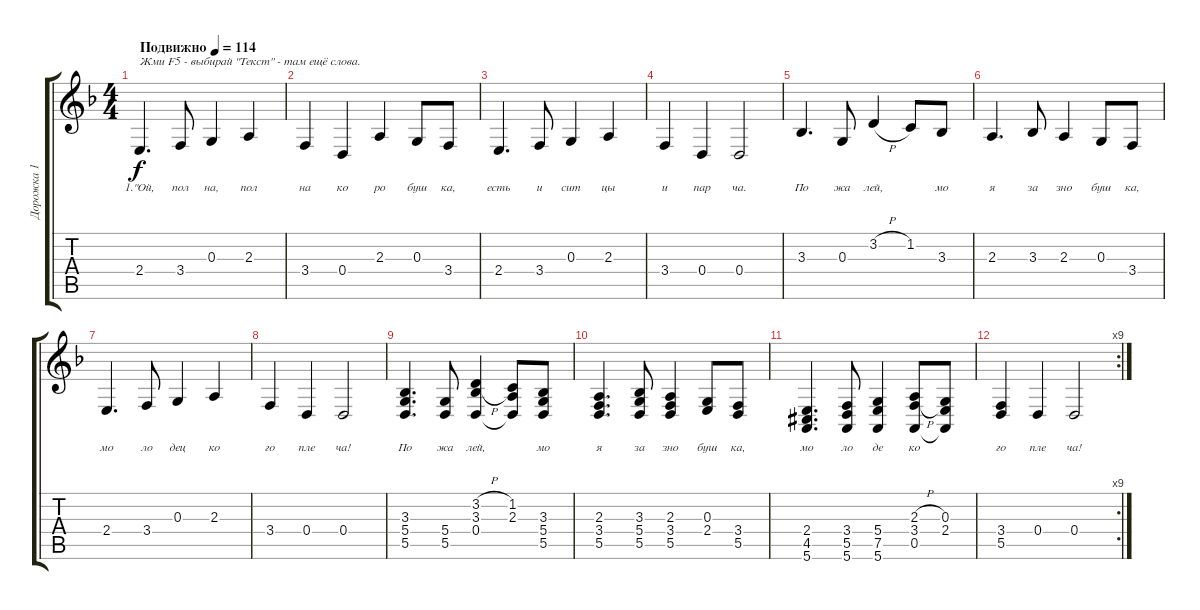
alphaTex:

\track ("Дорожка 1" "Дорожка 1") {instrument tuba}
\staff {score tabs}
\tuning (E4 B3 G3 D3 A2 E2) {hide}
\ts (4 4)
\tempo (114 "Подвижно")
\clef g2
\ks f
2.4.4{d txt "Жми F5 - выбирай \"Текст\" - там ещё слова." lyrics (0 "1.\"Ой,") lyrics (1 "") lyrics (2 "") lyrics (3 "") lyrics (4 "") dy f instrument tuba} 3.4.8{lyrics (0 "пол") lyrics (1 "") lyrics (2 "") lyrics (3 "") lyrics (4 "")} 0.3.4{lyrics (0 "на,") lyrics (1 "") lyrics (2 "") lyrics (3 "") lyrics (4 "")} 2.3.4{lyrics (0 "пол") lyrics (1 "") lyrics (2 "") lyrics (3 "") lyrics (4 "")} |
3.4.4{lyrics (0 "на") lyrics (1 "") lyrics (2 "") lyrics (3 "") lyrics (4 "")} 0.4.4{lyrics (0 "ко") lyrics (1 "") lyrics (2 "") lyrics (3 "") lyrics (4 "")} 2.3.4{lyrics (0 "ро") lyrics (1 "") lyrics (2 "") lyrics (3 "") lyrics (4 "")} 0.3.8{lyrics (0 "буш") lyrics (1 "") lyrics (2 "") lyrics (3 "") lyrics (4 "")} 3.4.8{lyrics (0 "ка,") lyrics (1 "") lyrics (2 "") lyrics (3 "") lyrics (4 "")} |
2.4.4{d lyrics (0 "есть") lyrics (1 "") lyrics (2 "") lyrics (3 "") lyrics (4 "")} 3.4.8{lyrics (0 "и") lyrics (1 "") lyrics (2 "") lyrics (3 "") lyrics (4 "")} 0.3.4{lyrics (0 "сит") lyrics (1 "") lyrics (2 "") lyrics (3 "") lyrics (4 "")} 2.3.4{lyrics (0 "цы") lyrics (1 "") lyrics (2 "") lyrics (3 "") lyrics (4 "")} |
3.4.4{lyrics (0 "и") lyrics (1 "") lyrics (2 "") lyrics (3 "") lyrics (4 "")} 0.4.4{lyrics (0 "пар") lyrics (1 "") lyrics (2 "") lyrics (3 "") lyrics (4 "")} 0.4.2{lyrics (0 "ча.") lyrics (1 "") lyrics (2 "") lyrics (3 "") lyrics (4 "")} |
3.3.4{d lyrics (0 "По") lyrics (1 "") lyrics (2 "") lyrics (3 "") lyrics (4 "")} 0.3.8{lyrics (0 "жа") lyrics (1 "") lyrics (2 "") lyrics (3 "") lyrics (4 "")} 3.2{h}.4{lyrics (0 "лей,") lyrics (1 "") lyrics (2 "") lyrics (3 "") lyrics (4 "")} 1.2.8{lyrics (0 "") lyrics (1 "") lyrics (2 "") lyrics (3 "") lyrics (4 "")} 3.3.8{lyrics (0 "мо") lyrics (1 "") lyrics (2 "") lyrics (3 "") lyrics (4 "")} |
2.3.4{d lyrics (0 "я") lyrics (1 "") lyrics (2 "") lyrics (3 "") lyrics (4 "")} 3.3.8{lyrics (0 "за") lyrics (1 "") lyrics (2 "") lyrics (3 "") lyrics (4 "")} 2.3.4{lyrics (0 "зно") lyrics (1 "") lyrics (2 "") lyrics (3 "") lyrics (4 "")} 0.3.8{lyrics (0 "буш") lyrics (1 "") lyrics (2 "") lyrics (3 "") lyrics (4 "")} 3.4.8{lyrics (0 "ка,") lyrics (1 "") lyrics (2 "") lyrics (3 "") lyrics (4 "")} |
2.4.4{d lyrics (0 "мо") lyrics (1 "") lyrics (2 "") lyrics (3 "") lyrics (4 "")} 3.4.8{lyrics (0 "ло") lyrics (1 "") lyrics (2 "") lyrics (3 "") lyrics (4 "")} 0.3.4{lyrics (0 "дец") lyrics (1 "") lyrics (2 "") lyrics (3 "") lyrics (4 "")} 2.3.4{lyrics (0 "ко") lyrics (1 "") lyrics (2 "") lyrics (3 "") lyrics (4 "")} |
3.4.4{lyrics (0 "го") lyrics (1 "") lyrics (2 "") lyrics (3 "") lyrics (4 "")} 0.4.4{lyrics (0 "пле") lyrics (1 "") lyrics (2 "") lyrics (3 "") lyrics (4 "")} 0.4.2{lyrics (0 "ча!") lyrics (1 "") lyrics (2 "") lyrics (3 "") lyrics (4 "")} |
(3.3 5.4 5.5).4{d lyrics (0 "По") lyrics (1 "") lyrics (2 "") lyrics (3 "") lyrics (4 "")} (5.4 5.5).8{lyrics (0 "жа") lyrics (1 "") lyrics (2 "") lyrics (3 "") lyrics (4 "")} (3.2{h} 3.3{h} 0.4).4{lyrics (0 "лей,") lyrics (1 "") lyrics (2 "") lyrics (3 "") lyrics (4 "")} (1.2 2.3 0.4{t}).8{lyrics (0 "") lyrics (1 "") lyrics (2 "") lyrics (3 "") lyrics (4 "")} (3.3 5.4 5.5).8{lyrics (0 "мо") lyrics (1 "") lyrics (2 "") lyrics (3 "") lyrics (4 "")} |
(2.3 3.4 5.5).4{d lyrics (0 "я") lyrics (1 "") lyrics (2 "") lyrics (3 "") lyrics (4 "")} (3.3 5.4 5.5).8{lyrics (0 "за") lyrics (1 "") lyrics (2 "") lyrics (3 "") lyrics (4 "")} (2.3 3.4 5.5).4{lyrics (0 "зно") lyrics (1 "") lyrics (2 "") lyrics (3 "") lyrics (4 "")} (0.3 2.4).8{lyrics (0 "буш") lyrics (1 "") lyrics (2 "") lyrics (3 "") lyrics (4 "")} (3.4 5.5).8{lyrics (0 "ка,") lyrics (1 "") lyrics (2 "") lyrics (3 "") lyrics (4 "")} |
(2.4 4.5{acc #} 5.6).4{d lyrics (0 "мо") lyrics (1 "") lyrics (2 "") lyrics (3 "") lyrics (4 "")} (3.4 5.5 5.6).8{lyrics (0 "ло") lyrics (1 "") lyrics (2 "") lyrics (3 "") lyrics (4 "")} (5.4 7.5 5.6).4{lyrics (0 "де") lyrics (1 "") lyrics (2 "") lyrics (3 "") lyrics (4 "")} (2.3{h} 3.4{h} 0.5).8{lyrics (0 "ко") lyrics (1 "") lyrics (2 "") lyrics (3 "") lyrics (4 "")} (0.3 2.4 0.5{t}).8{lyrics (0 "") lyrics (1 "") lyrics (2 "") lyrics (3 "") lyrics (4 "")} |
\rc 9
(3.4 5.5).4{lyrics (0 "го") lyrics (1 "") lyrics (2 "") lyrics (3 "") lyrics (4 "")} 0.4.4{lyrics (0 "пле") lyrics (1 "") lyrics (2 "") lyrics (3 "") lyrics (4 "")} 0.4.2{lyrics (0 "ча!") lyrics (1 "") lyrics (2 "") lyrics (3 "") lyrics (4 "")}
